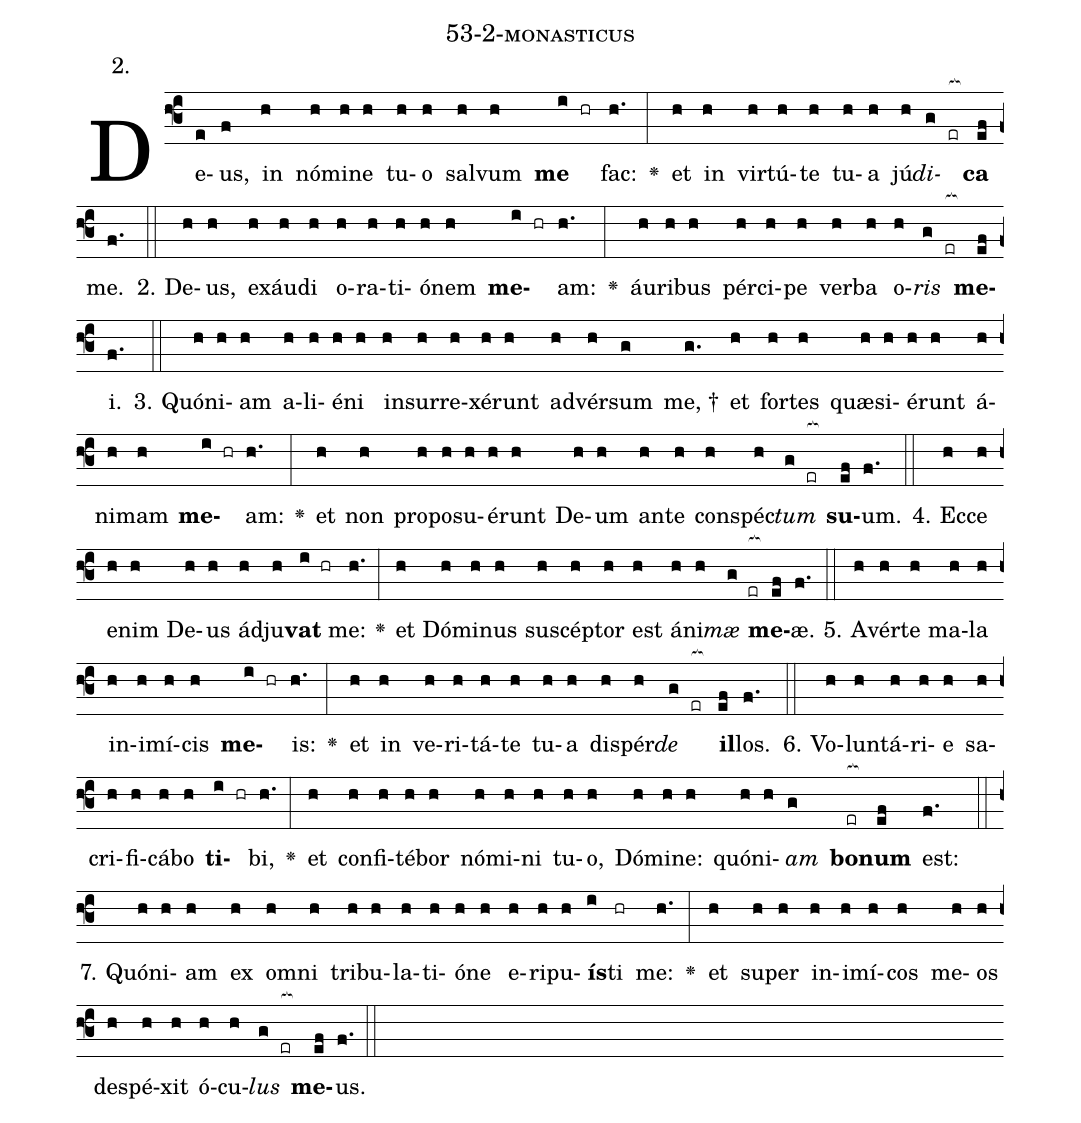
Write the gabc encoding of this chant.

name: 53-2-monasticus;
annotation: 2.;
%%
(f3)De(e)us,(f) in(h) nó(h)mi(h)ne(h) tu(h)o(h) sal(h)vum(h) <b>me</b>(i hr) fac:(h.) <v>\greheightstar</v>(:) et(h) in(h) vir(h)tú(h)te(h) tu(h)a(h) jú(h)<i>di</i>(g er[ocb:1{])<b>ca</b>(ef[ocb:0}]) me.(f.) (::)
2. De(h)us,(h) ex(h)áu(h)di(h) o(h)ra(h)ti(h)ó(h)nem(h) <b>me</b>(i hr)am:(h.) <v>\greheightstar</v>(:) áu(h)ri(h)bus(h) pér(h)ci(h)pe(h) ver(h)ba(h) o(h)<i>ris</i>(g er[ocb:1{]) <b>me</b>(ef[ocb:0}])i.(f.) (::)
3. Quón(h)i(h)am(h) a(h)li(h)é(h)ni(h) in(h)sur(h)re(h)xé(h)runt(h) ad(h)vér(h)sum(g) me, †(g.) et(h) for(h)tes(h) quæ(h)si(h)é(h)runt(h) á(h)ni(h)mam(h) <b>me</b>(i hr)am:(h.) <v>\greheightstar</v>(:) et(h) non(h) pro(h)po(h)su(h)é(h)runt(h) De(h)um(h) an(h)te(h) con(h)spéc(h)<i>tum</i>(g er[ocb:1{]) <b>su</b>(ef[ocb:0}])um.(f.) (::)
4. Ec(h)ce(h) e(h)nim(h) De(h)us(h) ád(h)ju(h)<b>vat</b>(i hr) me:(h.) <v>\greheightstar</v>(:) et(h) Dó(h)mi(h)nus(h) su(h)scép(h)tor(h) est(h) á(h)ni(h)<i>mæ</i>(g er[ocb:1{]) <b>me</b>(ef[ocb:0}])æ.(f.) (::)
5. A(h)vér(h)te(h) ma(h)la(h) in(h)i(h)mí(h)cis(h) <b>me</b>(i hr)is:(h.) <v>\greheightstar</v>(:) et(h) in(h) ve(h)ri(h)tá(h)te(h) tu(h)a(h) dis(h)pér(h)<i>de</i>(g er[ocb:1{]) <b>il</b>(ef[ocb:0}])los.(f.) (::)
6. Vo(h)lun(h)tá(h)ri(h)e(h) sa(h)cri(h)fi(h)cá(h)bo(h) <b>ti</b>(i hr)bi,(h.) <v>\greheightstar</v>(:) et(h) con(h)fi(h)té(h)bor(h) nó(h)mi(h)ni(h) tu(h)o,(h) Dó(h)mi(h)ne:(h) quón(h)i(h)<i>am</i>(g) <b>bo</b>(er[ocb:1{])<b>num</b>(ef[ocb:0}]) est:(f.) (::)
7. Quón(h)i(h)am(h) ex(h) om(h)ni(h) tri(h)bu(h)la(h)ti(h)ó(h)ne(h) e(h)ri(h)pu(h)<b>ís</b>(i)ti(hr) me:(h.) <v>\greheightstar</v>(:) et(h) su(h)per(h) in(h)i(h)mí(h)cos(h) me(h)os(h) de(h)spé(h)xit(h) ó(h)cu(h)<i>lus</i>(g er[ocb:1{]) <b>me</b>(ef[ocb:0}])us.(f.) (::)
